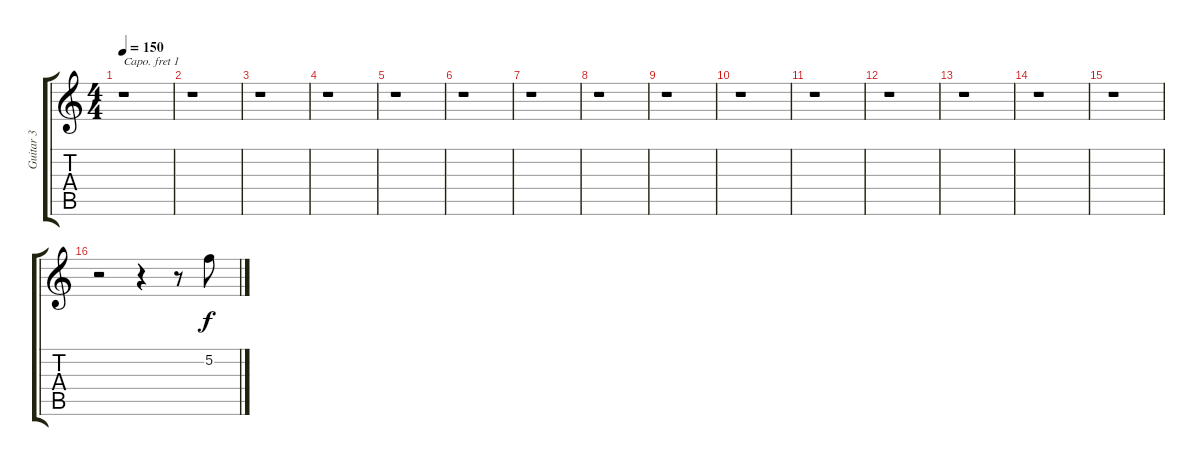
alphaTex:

\track ("Guitar 3" "Guitar 3") {instrument electricguitarclean}
\staff {score tabs}
\capo 1
\tuning (E4 B3 G3 D3 A2 E2) {hide}
\ts (4 4)
\tempo 150
\clef g2
\ks c
r.1{dy f} |
r.1 |
r.1 |
r.1 |
r.1 |
r.1 |
r.1 |
r.1 |
r.1 |
r.1 |
r.1 |
r.1 |
r.1 |
r.1 |
r.1 |
r.2 r.4 r.8 5.2.8
